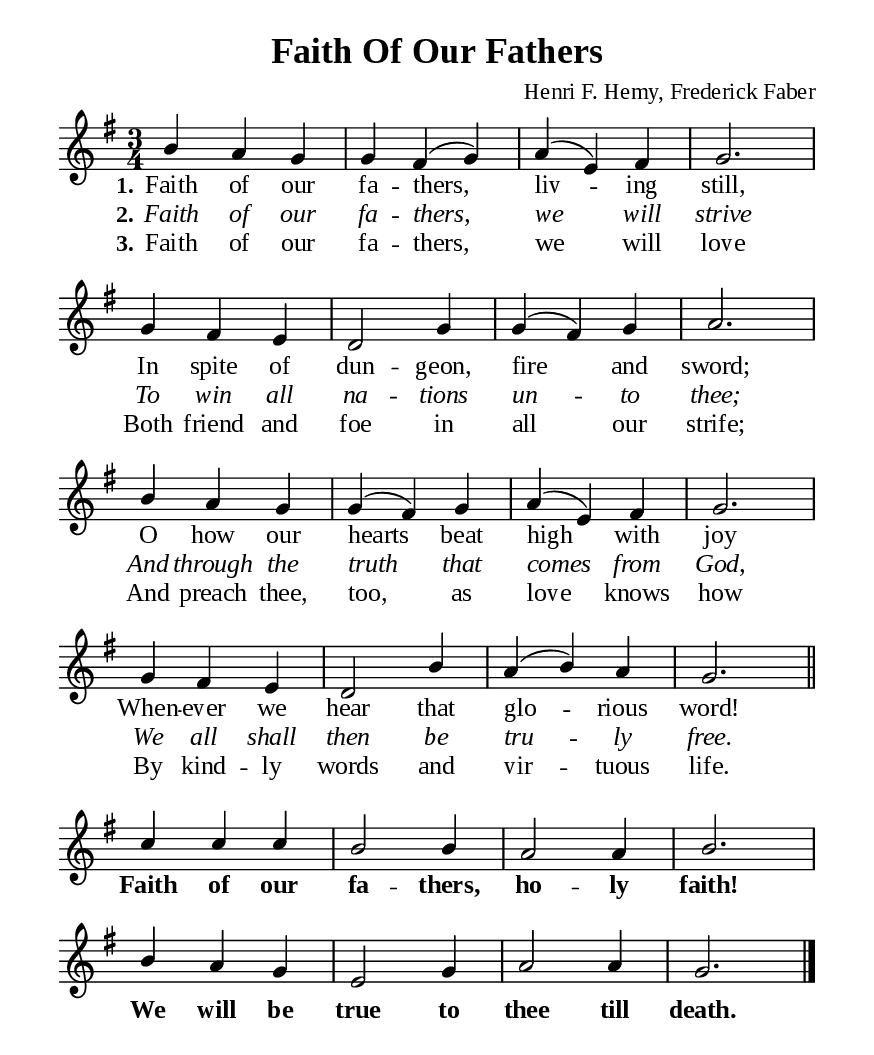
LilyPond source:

\version "2.18.2"

\header {
  title = "Faith Of Our Fathers"
  composer = "Henri F. Hemy, Frederick Faber"
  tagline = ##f
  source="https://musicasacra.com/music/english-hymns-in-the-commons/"
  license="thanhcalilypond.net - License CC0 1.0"
}

global= {
  \key g \major
  \time 3/4
  \override Score.BarNumber.break-visibility = ##(#f #f #f)
  \override Lyrics.LyricSpace.minimum-distance = #3.0
}

\paper {
  #(set-paper-size "a5")
  top-margin = 10\mm
  bottom-margin = 5\mm
  left-margin = 10\mm
  right-margin = 10\mm
  indent = #0
  #(define fonts
	 (make-pango-font-tree "Liberation Serif"
	 		       "Liberation Serif"
			       "Liberation Serif"
			       (/ 20 20)))
  system-system-spacing = #'((basic-distance . 3) (padding . 3))
}

printItalic = \with {
  \override LyricText.font-shape = #'italic
}

printBold = {
  \override Lyrics.LyricText.font-series = #'bold
}

% Verse music
musicVerseSoprano = \relative c'' {
  %{	01	%} b4 a g |
  %{	02	%} g fis (g) |
  %{	03	%} a (e) fis |
  %{	04	%} g2. |
  %{	05	%} g4 fis e |
  %{	06	%} d2 g4 |
  %{	07	%} g (fis) g |
  %{	08	%} a2. |
  %{	09	%} b4 a g |
  %{	10	%} g (fis) g |
  %{	11	%} a (e) fis |
  %{	12	%} g2. |
  %{	13	%} g4 fis e |
  %{	14	%} d2 b'4 |
  %{	15	%} a (b) a |
  %{	16	%} g2. \bar "||" \break
  %{	17	%} c4 c c |
  %{	18	%} b2 b4 |
  %{	19	%} a2 a4 |
  %{	20	%} b2. |
  %{	21	%} b4 a g |
  %{	22	%} e2 g4 |
  %{	23	%} a2 a4 |
  %{	24	%} g2. \bar "|."
}

% Verse lyrics
verseOne = \lyricmode {
  \set stanza = #"1."
  Faith of our fa -- thers, liv -- ing still,
  In spite of dun -- geon, fire and sword;
  O how our hearts beat high with joy
  When -- ever we hear that glo -- rious word!
  
  \printBold
  
  Faith of our fa -- thers, ho -- ly faith!
  We will be true to thee till death.
}

verseTwo = \lyricmode {
  \set stanza = #"2."
  Faith of our fa -- thers, we will strive
  To win all na -- tions un -- to thee;
  And through the truth that comes from God,
  We all shall then be tru -- ly free.
}

verseThree = \lyricmode {
  \set stanza = #"3."
  Faith of our fa -- thers, we will love
  Both friend and foe in all our strife;
  And preach thee, too, as love knows how
  By kind -- ly words and vir -- tuous life.
}

% Layout
\score {
    \new ChoirStaff <<
      \new Staff <<
        \clef "treble"
        \new Voice = "sopranos" { \global \stemUp \slurUp \musicVerseSoprano }
      >>
      \new Lyrics \lyricsto sopranos \verseOne
      \new Lyrics \printItalic \lyricsto sopranos \verseTwo
      \new Lyrics \lyricsto sopranos \verseThree
    >>
}
